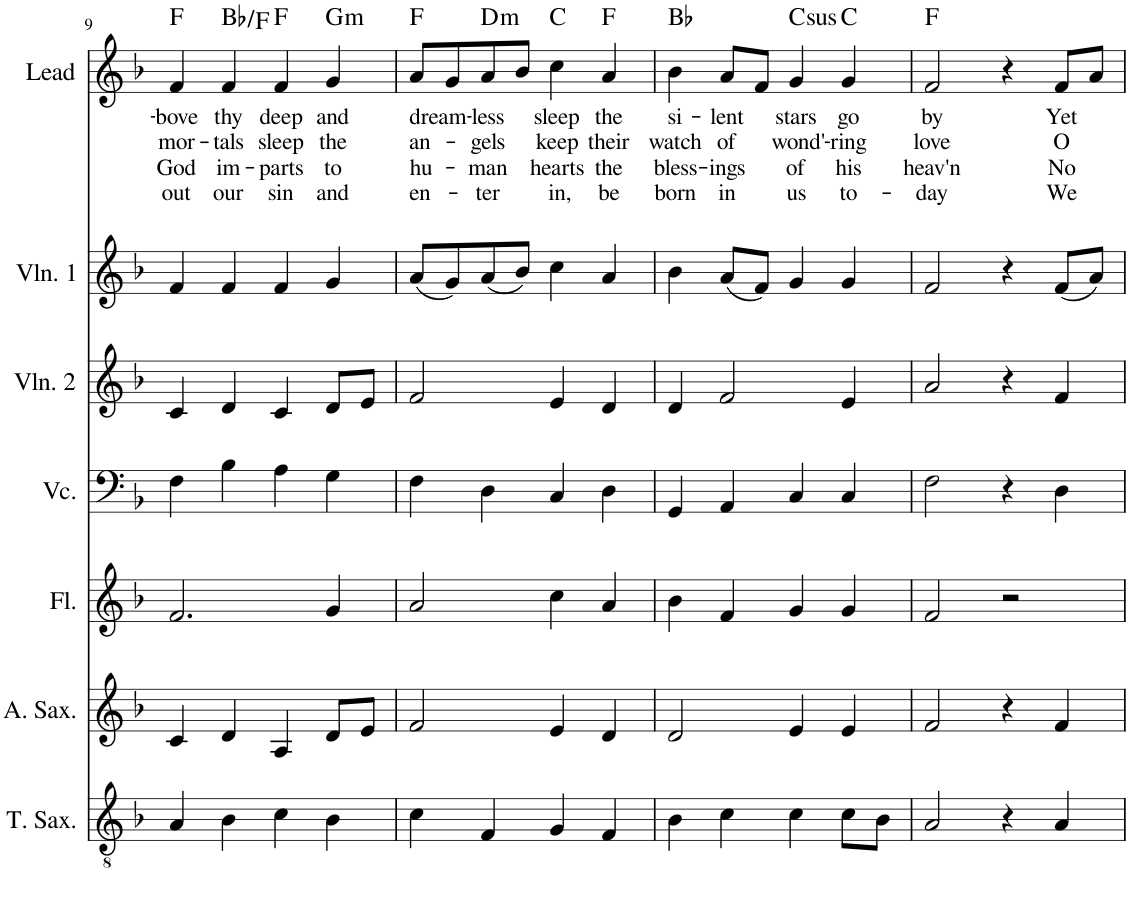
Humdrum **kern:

**kern	**kern	**kern	**kern	**kern	**kern	**kern	**text	**text	**text	**text	**harte
*part7	*part6	*part5	*part4	*part3	*part2	*part1	*part1	*part1	*part1	*part1	*part1
*staff7	*staff6	*staff5	*staff4	*staff3	*staff2	*staff1	*staff1	*staff1	*staff1	*staff1	*
*I"Tenor Saxophone	*I"Alto Saxophone	*I"Flute	*I"Violoncello	*I"Violin 2	*I"Violin 1	*I"Lead	*	*	*	*	*
*I'T. Sax.	*I'A. Sax.	*I'Fl.	*I'Vc.	*I'Vln. 2	*I'Vln. 1	*I'Lead	*	*	*	*	*
!!LO:PB:g=z
*clefGv2	*clefG2	*clefG2	*clefF4	*clefG2	*clefG2	*clefG2	*	*	*	*	*
*ITrd8c14	*ITrd5c9	*	*	*	*	*	*	*	*	*	*
*k[b-]	*k[b-]	*k[b-]	*k[b-]	*k[b-]	*k[b-]	*k[b-]	*	*	*	*	*
*M4/4	*M4/4	*M4/4	*M4/4	*M4/4	*M4/4	*M4/4	*	*	*	*	*
=9	=9	=9	=9	=9	=9	=9	=9	=9	=9	=9	=9
!	!	!	!	!	!	!	!LO:LY:b	!LO:LY:b	!LO:LY:b	!LO:LY:b	!
4A/	4c/	2.f/	4F\	4c/	4f/	4f/	-bove	mor-	God	out	F:maj
!	!	!	!	!	!	!	!LO:LY:b	!LO:LY:b	!LO:LY:b	!LO:LY:b	!
4B-\	4d/	.	4B-\	4d/	4f/	4f/	thy	-tals	im-	our	Bb:maj/5
!	!	!	!	!	!	!	!LO:LY:b	!LO:LY:b	!LO:LY:b	!LO:LY:b	!
4c\	4A/	.	4A\	4c/	4f/	4f/	deep	sleep	-parts	sin	F:maj
!	!	!	!	!	!	!	!LO:LY:b	!LO:LY:b	!LO:LY:b	!LO:LY:b	!LO:H:kt=m
4B-\	8d/L	4g/	4G\	8d/L	4g/	4g/	and	the	to	and	G:min
.	8e/J	.	.	8e/J	.	.	.	.	.	.	.
=10	=10	=10	=10	=10	=10	=10	=10	=10	=10	=10	=10
!	!	!	!	!	!	!	!LO:LY:b	!LO:LY:b	!LO:LY:b	!LO:LY:b	!
4c\	2f/	2a/	4F\	2f/	(8a/L	8a/L	dream-	an-	hu-	en-	F:maj
.	.	.	.	.	8g/)	8g/	.	.	.	.	.
!	!	!	!	!	!	!	!LO:LY:b	!LO:LY:b	!LO:LY:b	!LO:LY:b	!LO:H:kt=m
4F/	.	.	4D\	.	(8a/	8a/	-less	-gels	-man	-ter	D:min
.	.	.	.	.	8b-/J)	8b-/J	.	.	.	.	.
!	!	!	!	!	!	!	!LO:LY:b	!LO:LY:b	!LO:LY:b	!LO:LY:b	!
4G/	4e/	4cc\	4C/	4e/	4cc\	4cc\	sleep	keep	hearts	in,	C:maj
!	!	!	!	!	!	!	!LO:LY:b	!LO:LY:b	!LO:LY:b	!LO:LY:b	!
4F/	4d/	4a/	4D\	4d/	4a/	4a/	the	their	the	be	F:maj
=11	=11	=11	=11	=11	=11	=11	=11	=11	=11	=11	=11
!	!	!	!	!	!	!	!LO:LY:b	!LO:LY:b	!LO:LY:b	!LO:LY:b	!
4B-\	2d/	4b-\	4GG/	4d/	4b-\	4b-\	si-	watch	bless-	born	Bb:maj
!	!	!	!	!	!	!	!LO:LY:b	!LO:LY:b	!LO:LY:b	!LO:LY:b	!
4c\	.	4f/	4AA/	2f/	(8a/L	8a/L	-lent	of	-ings	in	.
.	.	.	.	.	8f/J)	8f/J	.	.	.	.	.
!	!	!	!	!	!	!	!LO:LY:b	!LO:LY:b	!LO:LY:b	!LO:LY:b	!LO:H:kt=sus
4c\	4e/	4g/	4C/	.	4g/	4g/	stars	wond'-	of	us	C:sus4
!	!	!	!	!	!	!	!LO:LY:b	!LO:LY:b	!LO:LY:b	!LO:LY:b	!
8c\L	4e/	4g/	4C/	4e/	4g/	4g/	go	-ring	his	to-	C:maj
8B-\J	.	.	.	.	.	.	.	.	.	.	.
=12	=12	=12	=12	=12	=12	=12	=12	=12	=12	=12	=12
!	!	!	!	!	!	!	!LO:LY:b	!LO:LY:b	!LO:LY:b	!LO:LY:b	!
2A/	2f/	2f/	2F\	2a/	2f/	2f/	by	love	heav'n	-day	F:maj
4r	4r	2r	4r	4r	4r	4r	.	.	.	.	.
!	!	!	!	!	!	!	!LO:LY:b	!LO:LY:b	!LO:LY:b	!LO:LY:b	!
4A/	4f/	.	4D\	4f/	(8f/L	8f/L	Yet	O	No	We	.
.	.	.	.	.	8a/J)	8a/J	.	.	.	.	.
=	=	=	=	=	=	=	=	=	=	=	=
*-	*-	*-	*-	*-	*-	*-	*-	*-	*-	*-	*-
